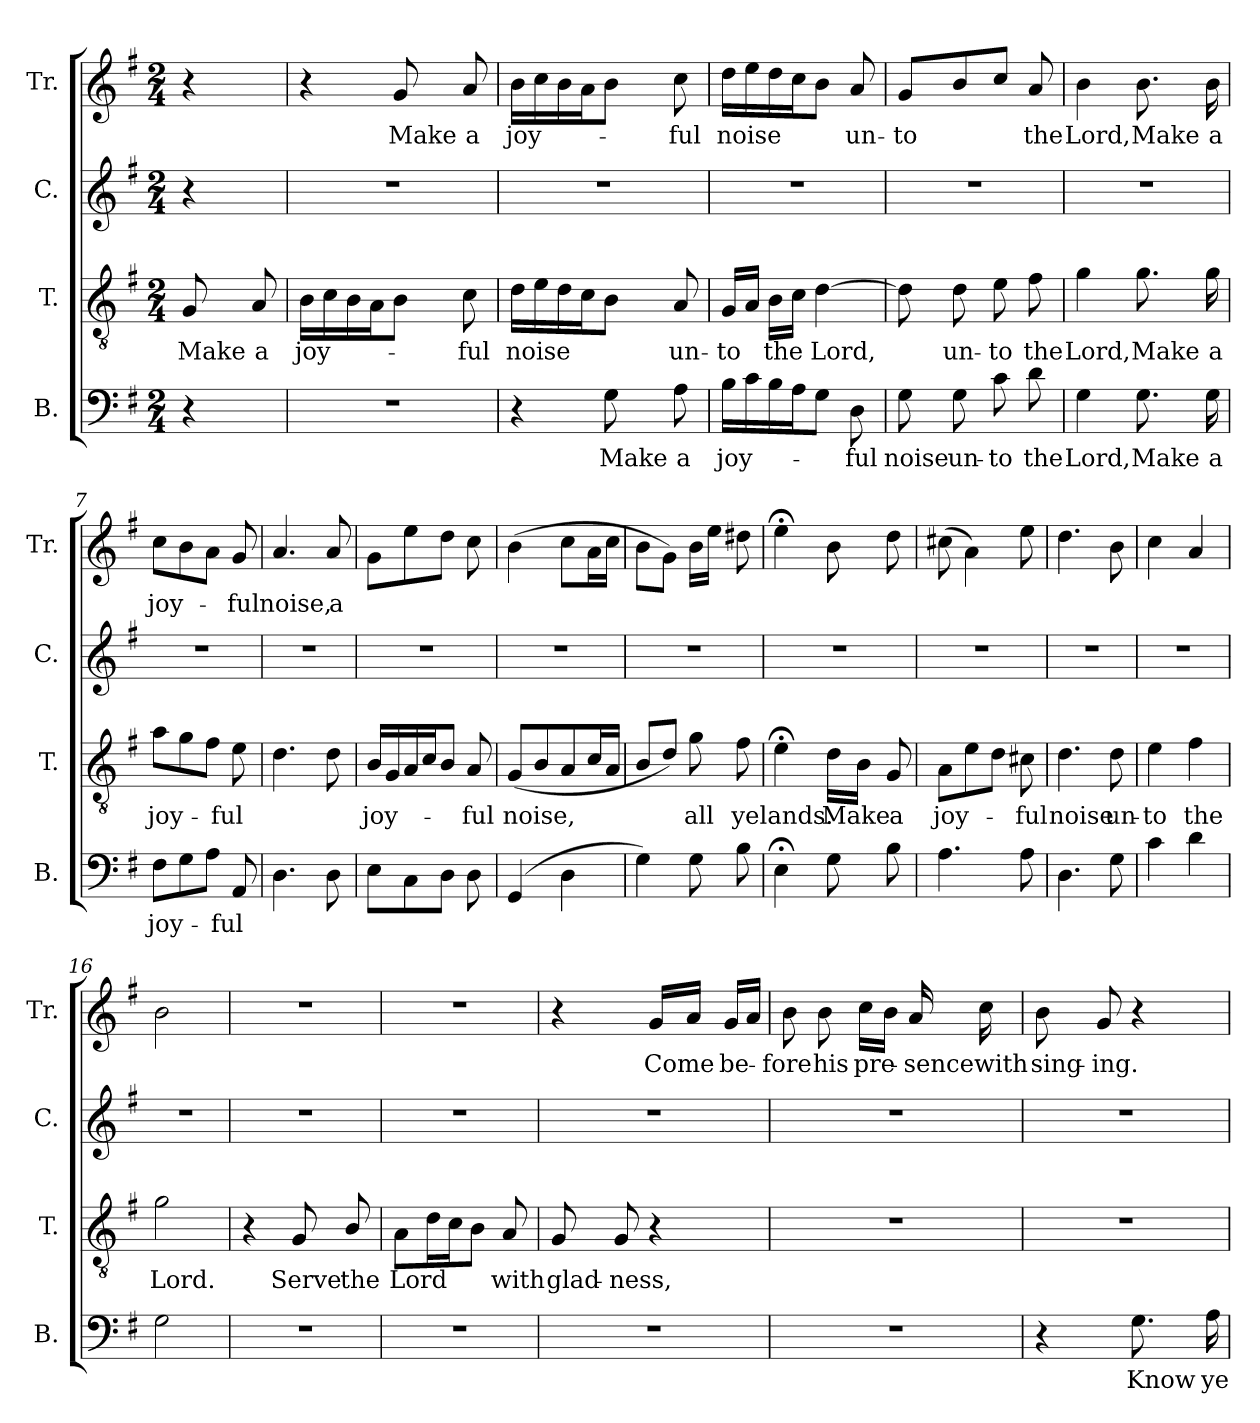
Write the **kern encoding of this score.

**kern	**text	**kern	**text	**kern	**kern	**text
*part4	*part4	*part3	*part3	*part2	*part1	*part1
*staff4	*staff4	*staff3	*staff3	*staff2	*staff1	*staff1
*I"B.	*	*I"T.	*	*I"C.	*I"Tr.	*
*I'B.	*	*I'T.	*	*I'C.	*I'Tr.	*
*clefF4	*	*clefGv2	*	*clefG2	*clefG2	*
*k[f#]	*	*k[f#]	*	*k[f#]	*k[f#]	*
*M2/4	*	*M2/4	*	*M2/4	*M2/4	*
*MM60	*	*MM60	*	*MM60	*MM60	*
=1	=1	=1	=1	=1	=1	=1
!	!	!	!LO:LY:b	!	!	!
4r	.	8G/	Make	4r	4r	.
!	!	!	!LO:LY:b	!	!	!
.	.	8A/	a	.	.	.
=2	=2	=2	=2	=2	=2	=2
!	!	!	!LO:LY:b	!	!	!
2r	.	16B\LL	joy-	2r	4r	.
.	.	16c\	.	.	.	.
.	.	16B\	.	.	.	.
.	.	16A\J	.	.	.	.
!	!	!	!	!	!	!LO:LY:b
.	.	8B\J	.	.	8g/	Make
!	!	!	!LO:LY:b	!	!	!LO:LY:b
.	.	8c\	-ful	.	8a/	a
=3	=3	=3	=3	=3	=3	=3
!	!	!	!LO:LY:b	!	!	!LO:LY:b
4r	.	16d\LL	noise	2r	16b\LL	joy-
.	.	16e\	.	.	16cc\	.
.	.	16d\	.	.	16b\	.
.	.	16c\J	.	.	16a\J	.
!	!LO:LY:b	!	!	!	!	!
8G\	Make	8B\J	.	.	8b\J	.
!	!LO:LY:b	!	!LO:LY:b	!	!	!LO:LY:b
8A\	a	8A/	un-	.	8cc\	-ful
=4	=4	=4	=4	=4	=4	=4
!	!LO:LY:b	!	!LO:LY:b	!	!	!LO:LY:b
16B\LL	joy-	16G/LL	-to	2r	16dd\LL	noise
16c\	.	16A/JJ	.	.	16ee\	.
!	!	!	!LO:LY:b	!	!	!
16B\	.	16B\LL	the	.	16dd\	.
16A\J	.	16c\JJ	.	.	16cc\J	.
!	!	!	!LO:LY:b	!	!	!
8G\J	.	[4d\	Lord,	.	8b\J	.
!	!LO:LY:b	!	!	!	!	!LO:LY:b
8D\	-ful	.	.	.	8a/	un-
=5	=5	=5	=5	=5	=5	=5
!	!LO:LY:b	!	!	!	!	!LO:LY:b
8G\	noise	8d\]	.	2r	8g/L	-to
!	!LO:LY:b	!	!LO:LY:b	!	!	!
8G\	un-	8d\	un-	.	8b/	.
!	!LO:LY:b	!	!LO:LY:b	!	!	!
8c\	-to	8e\	-to	.	8cc/J	.
!	!LO:LY:b	!	!LO:LY:b	!	!	!LO:LY:b
8d\	the	8f#\	the	.	8a/	the
=6	=6	=6	=6	=6	=6	=6
!	!LO:LY:b	!	!LO:LY:b	!	!	!LO:LY:b
4G\	Lord,	4g\	Lord,	2r	4b\	Lord,
!	!LO:LY:b	!	!LO:LY:b	!	!	!LO:LY:b
8.G\	Make	8.g\	Make	.	8.b\	Make
!	!LO:LY:b	!	!LO:LY:b	!	!	!LO:LY:b
16G\	a	16g\	a	.	16b\	a
=7	=7	=7	=7	=7	=7	=7
!	!LO:LY:b	!	!LO:LY:b	!	!	!LO:LY:b
8F#\L	joy-	8a\L	joy-	2r	8cc\L	joy-
8G\	.	8g\	.	.	8b\	.
8A\J	.	8f#\J	.	.	8a\J	.
!	!LO:LY:b	!	!LO:LY:b	!	!	!LO:LY:b
8AA/	-ful	8e\	-ful	.	8g/	-ful
=8	=8	=8	=8	=8	=8	=8
!	!	!	!	!	!	!LO:LY:b
4.D\	.	4.d\	.	2r	4.a/	noise,
!	!	!	!	!	!	!LO:LY:b
8D\	.	8d\	.	.	8a/	a
=9	=9	=9	=9	=9	=9	=9
!	!	!	!LO:LY:b	!	!	!
8E\L	.	16B/LL	joy-	2r	8g\L	.
.	.	16G/	.	.	.	.
8C\	.	16A/	.	.	8ee\	.
.	.	16c/J	.	.	.	.
8D\J	.	8B/J	.	.	8dd\J	.
!	!	!	!LO:LY:b	!	!	!
8D\	.	8A/	-ful	.	8cc\	.
=10	=10	=10	=10	=10	=10	=10
!	!	!	!LO:LY:b	!	!	!
(4GG/	.	(8G/L	noise,	2r	(4b\	.
.	.	8B/	.	.	.	.
4D\	.	8A/	.	.	8cc\L	.
.	.	16c/L	.	.	16a\L	.
.	.	16A/JJ	.	.	16cc\JJ	.
=11	=11	=11	=11	=11	=11	=11
4G\)	.	8B/L	.	2r	8b\L	.
.	.	8d/J)	.	.	8g\J)	.
!	!	!	!LO:LY:b	!	!	!
8G\	.	8g\	all	.	16b\LL	.
.	.	.	.	.	16ee\JJ	.
!	!	!	!LO:LY:b	!	!	!
8B\	.	8f#\	ye	.	8dd#X\	.
=12	=12	=12	=12	=12	=12	=12
!	!	!	!LO:LY:b	!	!	!
4E;<\	.	4e;<\	lands.	2r	4ee;<\	.
!	!	!	!LO:LY:b	!	!	!
8G\	.	16d\LL	Make	.	8b\	.
.	.	16B\JJ	.	.	.	.
!	!	!	!LO:LY:b	!	!	!
8B\	.	8G/	a	.	8dd\	.
=13	=13	=13	=13	=13	=13	=13
!	!	!	!LO:LY:b	!	!	!
4.A\	.	8A\L	joy-	2r	(8cc#X\	.
.	.	8e\	.	.	4a\)	.
.	.	8d\J	.	.	.	.
!	!	!	!LO:LY:b	!	!	!
8A\	.	8c#X\	-ful	.	8ee\	.
=14	=14	=14	=14	=14	=14	=14
!	!	!	!LO:LY:b	!	!	!
4.D\	.	4.d\	noise	2r	4.dd\	.
!	!	!	!LO:LY:b	!	!	!
8G\	.	8d\	un-	.	8b\	.
=15	=15	=15	=15	=15	=15	=15
!	!	!	!LO:LY:b	!	!	!
4c\	.	4e\	-to	2r	4cc\	.
!	!	!	!LO:LY:b	!	!	!
4d\	.	4f#\	the	.	4a/	.
=16	=16	=16	=16	=16	=16	=16
!	!	!	!LO:LY:b	!	!	!
2G\	.	2g\	Lord.	2r	2b\	.
=17	=17	=17	=17	=17	=17	=17
2r	.	4r	.	2r	2r	.
!	!	!	!LO:LY:b	!	!	!
.	.	8G/	Serve	.	.	.
!	!	!	!LO:LY:b	!	!	!
.	.	8B/	the	.	.	.
=18	=18	=18	=18	=18	=18	=18
!	!	!	!LO:LY:b	!	!	!
2r	.	8A\L	Lord	2r	2r	.
.	.	16d\L	.	.	.	.
.	.	16c\J	.	.	.	.
.	.	8B\J	.	.	.	.
!	!	!	!LO:LY:b	!	!	!
.	.	8A/	with	.	.	.
=19	=19	=19	=19	=19	=19	=19
!	!	!	!LO:LY:b	!	!	!
2r	.	8G/	glad-	2r	4r	.
!	!	!	!LO:LY:b	!	!	!
.	.	8G/	-ness,	.	.	.
!	!	!	!	!	!	!LO:LY:b
.	.	4r	.	.	16g/LL	Come
.	.	.	.	.	16a/JJ	.
!	!	!	!	!	!	!LO:LY:b
.	.	.	.	.	16g/LL	be-
.	.	.	.	.	16a/JJ	.
=20	=20	=20	=20	=20	=20	=20
!	!	!	!	!	!	!LO:LY:b
2r	.	2r	.	2r	8b\	-fore
!	!	!	!	!	!	!LO:LY:b
.	.	.	.	.	8b\	his
!	!	!	!	!	!	!LO:LY:b
.	.	.	.	.	16cc\LL	pre-
.	.	.	.	.	16b\JJ	.
!	!	!	!	!	!	!LO:LY:b
.	.	.	.	.	16a/	-sence
!	!	!	!	!	!	!LO:LY:b
.	.	.	.	.	16cc\	with
=21	=21	=21	=21	=21	=21	=21
!	!	!	!	!	!	!LO:LY:b
4r	.	2r	.	2r	8b\	sing-
!	!	!	!	!	!	!LO:LY:b
.	.	.	.	.	8g/	-ing.
!	!LO:LY:b	!	!	!	!	!
8.G\	Know	.	.	.	4r	.
!	!LO:LY:b	!	!	!	!	!
16A\	ye	.	.	.	.	.
=	=	=	=	=	=	=
*-	*-	*-	*-	*-	*-	*-
